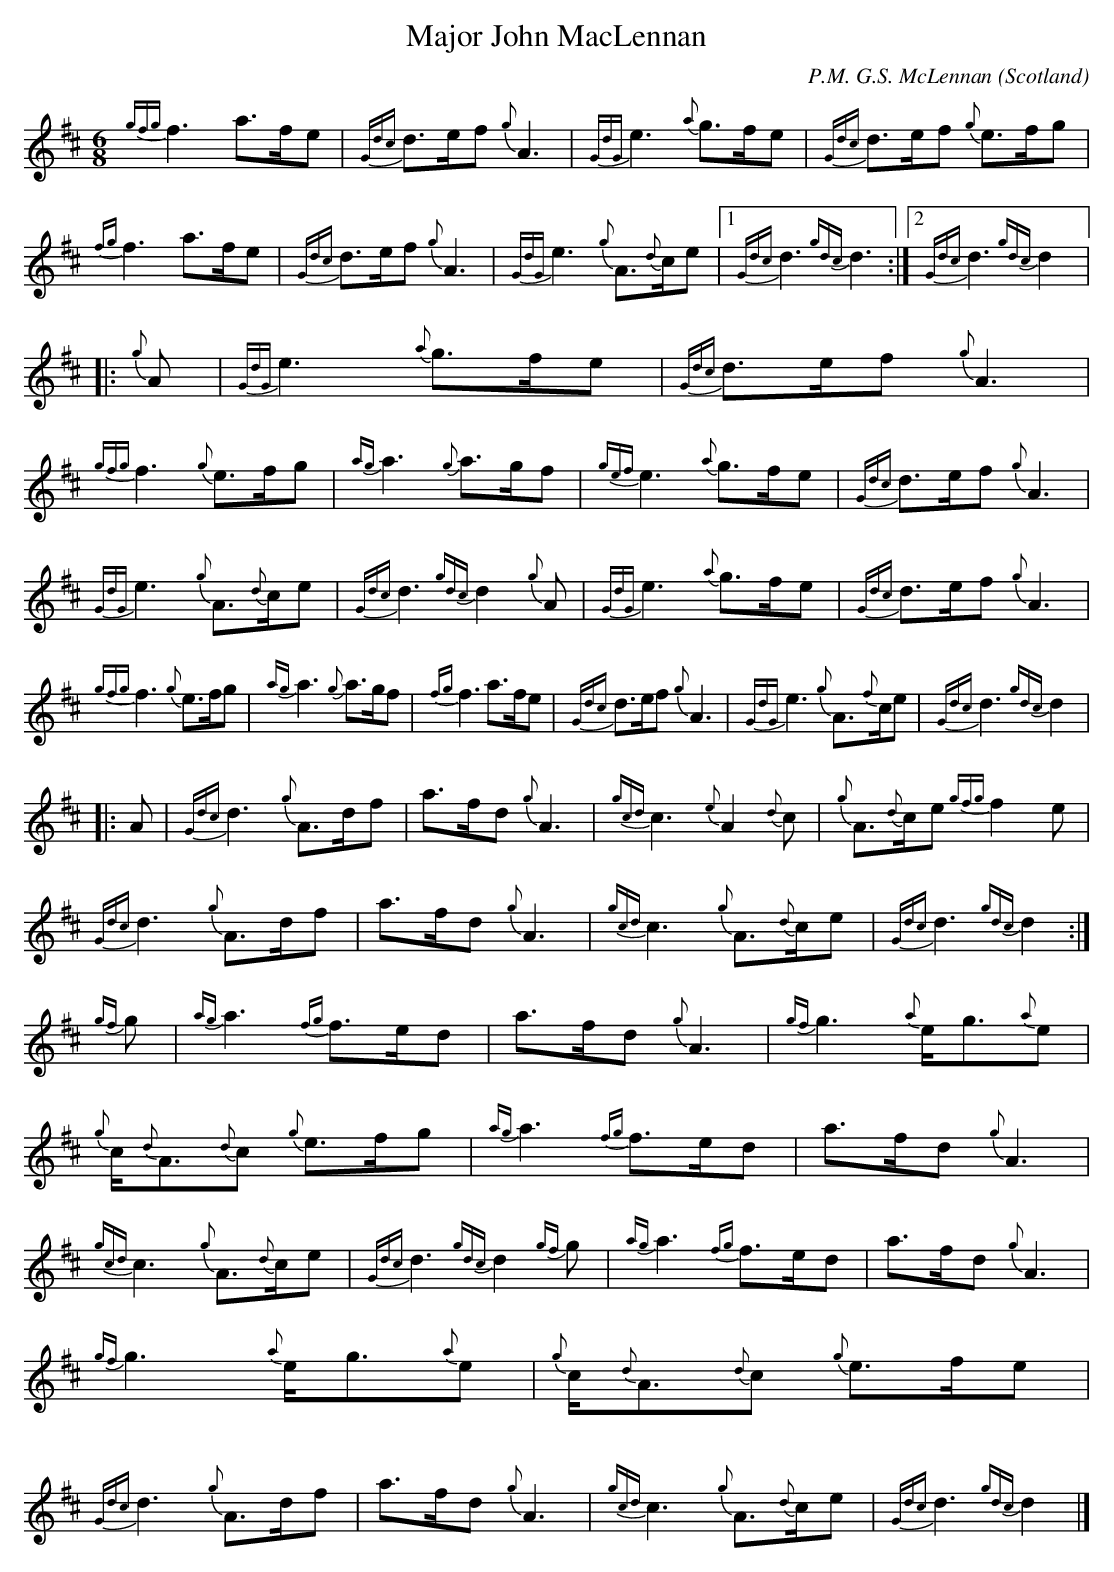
X:1
T:Major John MacLennan
O:Scotland
C:P.M. G.S. McLennan
M:6/8
K:D
{gfg}f3 a>fe| {Gdc}d>ef {g}A3| \
{GdG}e3 {a}g>fe| {Gdc}d>ef {g}e>fg|
{fg}f3 a>fe| {Gdc}d>ef {g}A3|\
{GdG}e3 {g}A>{d}ce|1 {Gdc}d3 {gdc}d3 :|2 {Gdc}d3 {gdc}d2 |:
{g}A|\
{GdG}e3 {a}g>fe| {Gdc}d>ef {g}A3|\
{gfg}f3 {g}e>fg| {ag}a3 {g}a>gf|\
{gef}e3 {a}g>fe| {Gdc}d>ef {g}A3|
{GdG}e3 {g}A>{d}ce| {Gdc}d3 {gdc}d2 {g}A|\
{GdG}e3 {a}g>fe| {Gdc}d>ef {g}A3|
{gfg}f3 {g}e>fg| {ag}a3 {g}a>gf|\
{fg}f3 a>fe| {Gdc}d>ef {g}A3|\
{GdG}e3 {g}A>{f}ce| {Gdc}d3 {gdc}d2|:
A|\
{Gdc}d3 {g}A>df| a>fd {g}A3|\
{gcd}c3 {e}A2{d}c| {g}A>{d}ce {gfg}f2e|
{Gdc}d3 {g}A>df| a>fd {g}A3|\
{gcd}c3 {g}A>{d}ce| {Gdc}d3 {gdc}d2:|
{gf}g|\
{ag}a3 {fg}f>ed| a>fd {g}A3|\
{gf}g3 {a}e<g{a}e| {g}c<{d}A{d}c {g}e>fg|\
{ag}a3 {fg}f>ed| a>fd {g}A3|
{gcd}c3 {g}A>{d}ce| {Gdc}d3 {gdc}d2 {gf}g|\
{ag}a3 {fg}f>ed| a>fd {g}A3|
{gf}g3 {a}e<g{a}e| {g}c<{d}A{d}c {g}e>fe|\
{Gdc}d3 {g}A>df| a>fd {g}A3 |\
{gcd}c3 {g}A>{d}ce| {Gdc}d3 {gdc}d2|]
